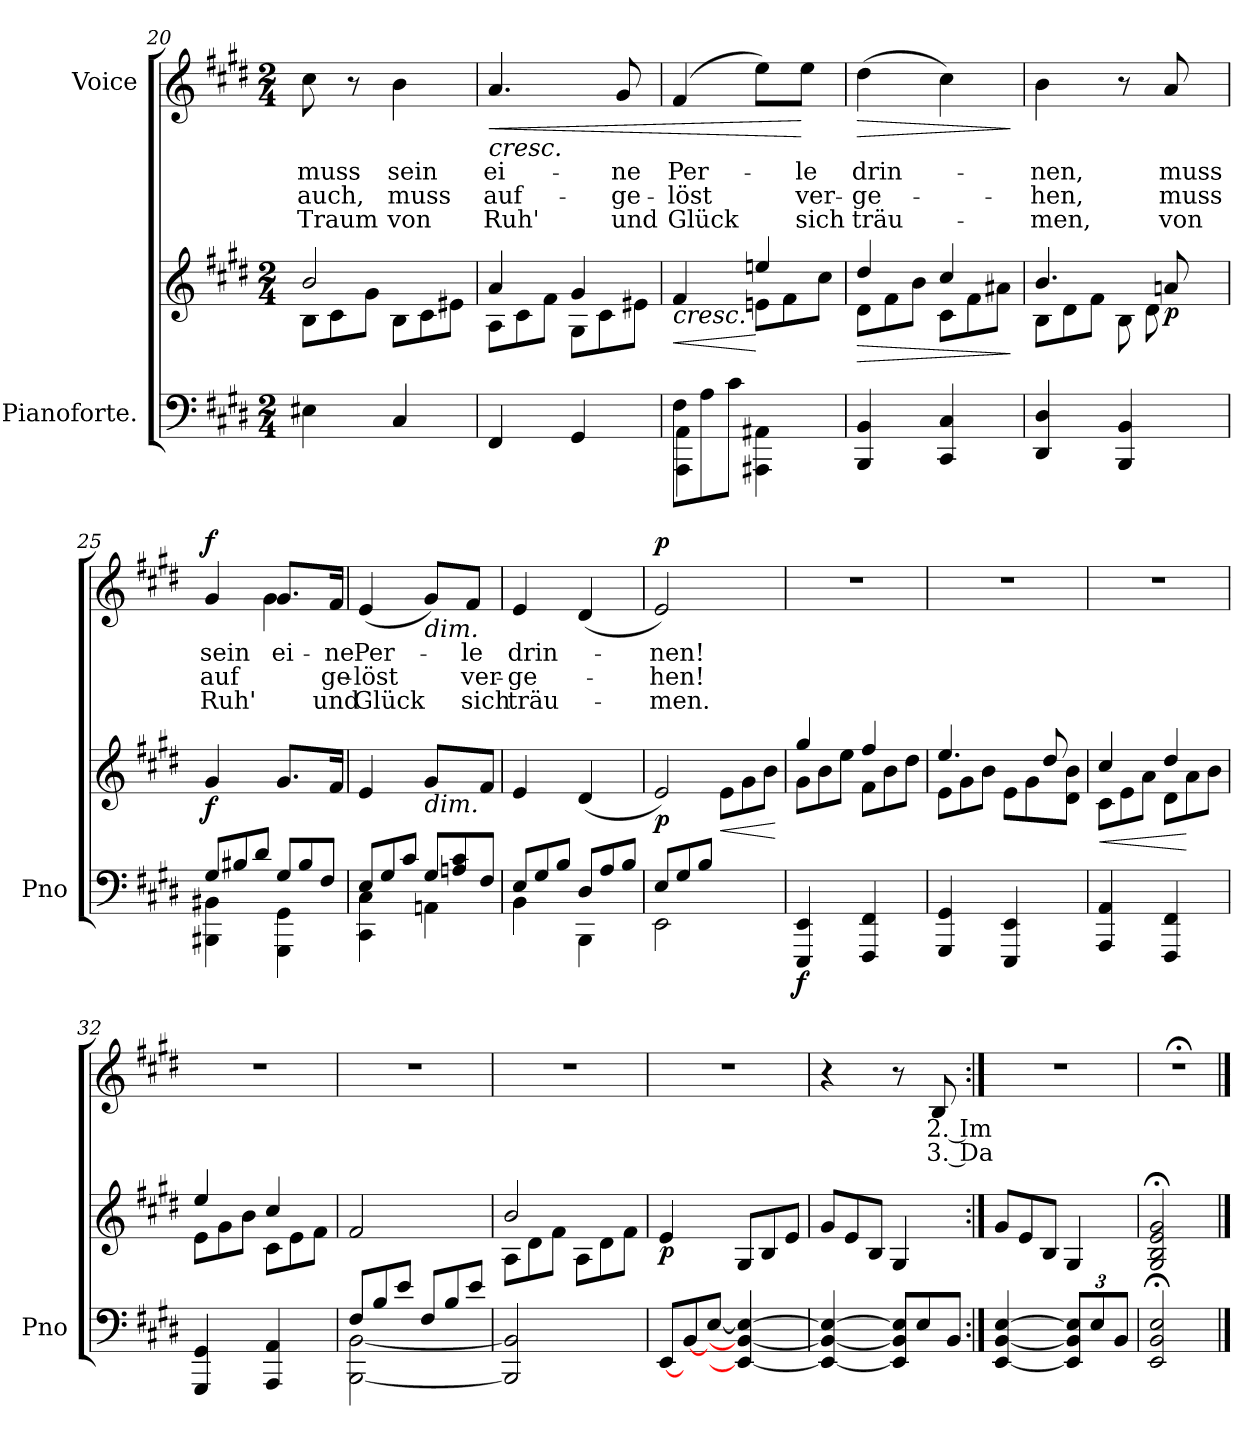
**kern	**kern	**dynam	**kern	**text	**text	**text	**dynam
*part2	*part2	*part2	*part1	*part1	*part1	*part1	*part1
*staff3	*staff2	*staff2/3	*staff1	*staff1	*staff1	*staff1	*staff1
*I"Pianoforte.	*	*	*I"Voice	*	*	*	*
*I'Pno	*	*	*	*	*	*	*
*clefF4	*clefG2	*	*clefG2	*	*	*	*
*k[f#c#g#d#]	*k[f#c#g#d#]	*	*k[f#c#g#d#]	*	*	*	*
*M2/4	*M2/4	*	*M2/4	*	*	*	*
=20	=20	=20	=20	=20	=20	=20	=20
*	*^	*	*	*	*	*	*
*	*	*Xtuplet	*	*	*	*	*	*
4E#X\	2b/	12B\L	.	8cc#\	muss	auch,	Traum	.
.	.	12c#\	.	.	.	.	.	.
.	.	.	.	8r	.	.	.	.
.	.	12g#\J	.	.	.	.	.	.
4C#/	.	12B\L	.	4b\	sein	muss	von	.
.	.	12c#\	.	.	.	.	.	.
.	.	12e#X\J	.	.	.	.	.	.
=21	=21	=21	=21	=21	=21	=21	=21	=21
!	!	!	!	!LO:TX:b:i:t=cresc.	!	!	!	!
!	!	!	!	!	!	!	!	!LO:HP:b
4FF#/	4a/	12A\L	.	4.a/	ei-	auf-	Ruh'	<
.	.	12c#\	.	.	.	.	.	.
.	.	12f#\J	.	.	.	.	.	.
4GG#/	4g#/	12G#\L	.	.	.	.	.	.
.	.	12c#\	.	.	.	.	.	.
.	.	.	.	8g#/	-ne	-ge-	und	.
.	.	12e#X\J	.	.	.	.	.	.
=22	=22	=22	=22	=22	=22	=22	=22	=22
*Xtuplet	*	*	*	*	*	*	*	*
*^	*	*	*	*	*	*	*	*
!	!	!LO:TX:b:i:t=cresc.	!	!	!	!	!	!	!
!	!	!	!	!LO:HP:b	!	!	!	!	!
12F#\L	4AAA\ 4AA\	4f#/	4ryy	<	(4f#/	Per-	-löst	Glück	.
12A\	.	.	.	.	.	.	.	.	.
12c#\J	.	.	.	.	.	.	.	.	.
4ryy	4AAA#X\ 4AA#X\	4een/	12en\L	[	8ee\L)	.	.	.	.
.	.	.	12f#\	.	.	.	.	.	.
.	.	.	.	.	8ee\J	-le	ver-	sich	[
.	.	.	12cc#\J	.	.	.	.	.	.
*v	*v	*	*	*	*	*	*	*	*
=23	=23	=23	=23	=23	=23	=23	=23	=23
!	!	!	!LO:HP:b	!	!	!	!	!LO:HP:b
4BBB/ 4BB/	4dd#/	12d#\L	>	(4dd#\	drin-	-ge-	träu-	>
.	.	12f#\	.	.	.	.	.	.
.	.	12b\J	.	.	.	.	.	.
4CC#/ 4C#/	4cc#/	12c#\L	.	4cc#\)	.	.	.	.
.	.	12f#\	.	.	.	.	.	.
.	.	12a#X\J	.	.	.	.	.	.
*	*v	*v	*	*	*	*	*	*
.	.	]	.	.	.	.	]
=24	=24	=24	=24	=24	=24	=24	=24
*^	*^	*	*	*	*	*	*
12%5ryy	4DD#/ 4D#/	4.b/	12B\L	.	4b\	-nen,	-hen,	-men,	.
.	.	.	12d#\	.	.	.	.	.	.
.	.	.	12f#\J	.	.	.	.	.	.
.	4BBB/ 4BB/	.	12B\L	.	8r	.	.	.	.
.	.	.	12d#\	.	.	.	.	.	.
!	!	!	!	!LO:DY:b	!	!	!	!	!
.	.	8an/	.	p	8a/	muss	muss	von	.
12An/J	.	.	12ryy	.	.	.	.	.	.
=25	=25	=25	=25	=25	=25	=25	=25	=25	=25
*	*	*	*	*	*^	*	*	*	*
!	!	!	!	!LO:DY:b	!	!	!	!	!	!LO:DY:b
*	*	*v	*v	*	*	*	*	*	*	*
12G#/L	4BBB#X\ 4BB#X\	4g#/	f	4g#/	4ryy	sein	auf	Ruh'	f
12B#X/	.	.	.	.	.	.	.	.	.
12d#/J	.	.	.	.	.	.	.	.	.
12G#/L	4GGG#\ 4GG#\	8.g#/L	.	8.g#/L	4g#\	ei-	.	.	.
12B#/	.	.	.	.	.	.	.	.	.
12F#/J	.	.	.	.	.	.	.	.	.
.	.	16f#/Jk	.	16f#/Jk	.	-ne	ge-	und	.
*	*	*	*	*v	*v	*	*	*	*
=26	=26	=26	=26	=26	=26	=26	=26	=26
12E/L	4CC#\ 4C#\	4e/	.	(4e/	Per-	-löst	Glück	.
12G#/	.	.	.	.	.	.	.	.
12c#/J	.	.	.	.	.	.	.	.
!	!	!	!	!LO:TX:b:i:t=dim.	!	!	!	!
!	!	!LO:TX:b:i:t=dim.	!	!	!	!	!	!
12G#/L	4AAn\	12g#/L	.	8g#/L)	.	.	.	.
12An/ 12c#/	.	12ryy	.	.	.	.	.	.
.	.	.	.	8f#/J	-le	ver-	sich	.
12F#/J	.	12f#/J	.	.	.	.	.	.
=27	=27	=27	=27	=27	=27	=27	=27	=27
12E/L	4BB\	4e/	.	4e/	drin-	-ge-	träu-	.
12G#/	.	.	.	.	.	.	.	.
12B/J	.	.	.	.	.	.	.	.
12D#/L	4BBB\	(4d#/	.	(4d#/	.	.	.	.
12A/	.	.	.	.	.	.	.	.
12B/J	.	.	.	.	.	.	.	.
=28	=28	=28	=28	=28	=28	=28	=28	=28
*	*	*^	*	*	*	*	*	*
!	!	!	!	!LO:DY:b	!	!	!	!	!LO:DY:b
12E/L	2EE\	2e/)	4ryy	p	2e/)	-nen!	-hen!	-men.	p
12G#/	.	.	.	.	.	.	.	.	.
12B/J	.	.	.	.	.	.	.	.	.
!	!	!	!	!LO:HP:b	!	!	!	!	!
4ryy	.	.	12e\L	<	.	.	.	.	.
.	.	.	12g#\	.	.	.	.	.	.
.	.	.	12b\J	.	.	.	.	.	.
*v	*v	*	*	*	*	*	*	*	*
*	*v	*v	*	*	*	*	*	*
.	.	[	.	.	.	.	.
=29	=29	=29	=29	=29	=29	=29	=29
*	*^	*	*	*	*	*	*
!	!	!	!LO:DY:b=2	!	!	!	!	!
4EEE/ 4EE/	4gg#/	12g#\L	f	2r	.	.	.	.
.	.	12b\	.	.	.	.	.	.
.	.	12ee\J	.	.	.	.	.	.
4FFF#/ 4FF#/	4ff#/	12f#\L	.	.	.	.	.	.
.	.	12b\	.	.	.	.	.	.
.	.	12dd#\J	.	.	.	.	.	.
=30	=30	=30	=30	=30	=30	=30	=30	=30
4GGG#/ 4GG#/	4.ee/	12e\L	.	2r	.	.	.	.
.	.	12g#\	.	.	.	.	.	.
.	.	12b\J	.	.	.	.	.	.
4EEE/ 4EE/	.	12e\L	.	.	.	.	.	.
.	.	12g#\	.	.	.	.	.	.
.	8dd#/	.	.	.	.	.	.	.
.	.	12d#\ 12b\J	.	.	.	.	.	.
=31	=31	=31	=31	=31	=31	=31	=31	=31
!	!	!	!LO:HP:b	!	!	!	!	!
4AAA/ 4AA/	4cc#/	12c#\L	<	2r	.	.	.	.
.	.	12e\	.	.	.	.	.	.
.	.	12a\J	.	.	.	.	.	.
4FFF#/ 4FF#/	4dd#/	12d#\L	.	.	.	.	.	.
.	.	12a\	[	.	.	.	.	.
.	.	12b\J	.	.	.	.	.	.
=32	=32	=32	=32	=32	=32	=32	=32	=32
4GGG#/ 4GG#/	4ee/	12e\L	.	2r	.	.	.	.
.	.	12g#\	.	.	.	.	.	.
.	.	12b\J	.	.	.	.	.	.
4AAA/ 4AA/	4cc#/	12c#\L	.	.	.	.	.	.
.	.	12e\	.	.	.	.	.	.
.	.	12f#\J	.	.	.	.	.	.
=33	=33	=33	=33	=33	=33	=33	=33	=33
*^	*	*	*	*	*	*	*	*
!	!	!LO:TX:b:i:t=dim.	!	!	!	!	!	!	!
*	*	*v	*v	*	*	*	*	*	*
12F#/L	[2BBB\ [2BB\	2f#/	.	2r	.	.	.	.
12B/	.	.	.	.	.	.	.	.
12e/J	.	.	.	.	.	.	.	.
12F#/L	.	.	.	.	.	.	.	.
12B/	.	.	.	.	.	.	.	.
12e/J	.	.	.	.	.	.	.	.
*v	*v	*	*	*	*	*	*	*
=34	=34	=34	=34	=34	=34	=34	=34
*	*^	*	*	*	*	*	*
2BBB/] 2BB/]	2b/	12A\L	.	2r	.	.	.	.
.	.	12d#\	.	.	.	.	.	.
.	.	12f#\J	.	.	.	.	.	.
.	.	12A\L	.	.	.	.	.	.
.	.	12d#\	.	.	.	.	.	.
.	.	12f#\J	.	.	.	.	.	.
=35	=35	=35	=35	=35	=35	=35	=35	=35
!	!	!	!LO:DY:b	!	!	!	!	!
*	*v	*v	*	*	*	*	*	*
[12EE/L	4e/	p	2r	.	.	.	.
[12BB/	.	.	.	.	.	.	.
[12E/J	.	.	.	.	.	.	.
4EE/_ 4BB/_ 4E/_	12G#/L	.	.	.	.	.	.
.	12B/	.	.	.	.	.	.
.	12e/J	.	.	.	.	.	.
=36	=36	=36	=36	=36	=36	=36	=36
4EE/_ 4BB/_ 4E/_	12g#/L	.	4r	.	.	.	.
.	12e/	.	.	.	.	.	.
.	12B/J	.	.	.	.	.	.
12EE/] 12BB/] 12E/]L	4G#/	.	8r	.	.	.	.
12E/	.	.	.	.	.	.	.
.	.	.	8B/	2. Im	3. Da	.	.
12BB/J	.	.	.	.	.	.	.
=37:|!	=37:|!	=37:|!	=37:|!	=37:|!	=37:|!	=37:|!	=37:|!
[4EE/ [4BB/ [4E/	12g#/L	.	2r	.	.	.	.
.	12e/	.	.	.	.	.	.
.	12B/J	.	.	.	.	.	.
*tuplet	*	*	*	*	*	*	*
12EE/] 12BB/] 12E/]L	4G#/	.	.	.	.	.	.
12E/	.	.	.	.	.	.	.
12BB/J	.	.	.	.	.	.	.
=38	=38	=38	=38	=38	=38	=38	=38
2EE/;< 2BB/;< 2E/;<	2G#/;< 2B/;< 2e/;< 2g#/;<	.	2r;<	.	.	.	.
==	==	==	==	==	==	==	==
*-	*-	*-	*-	*-	*-	*-	*-
